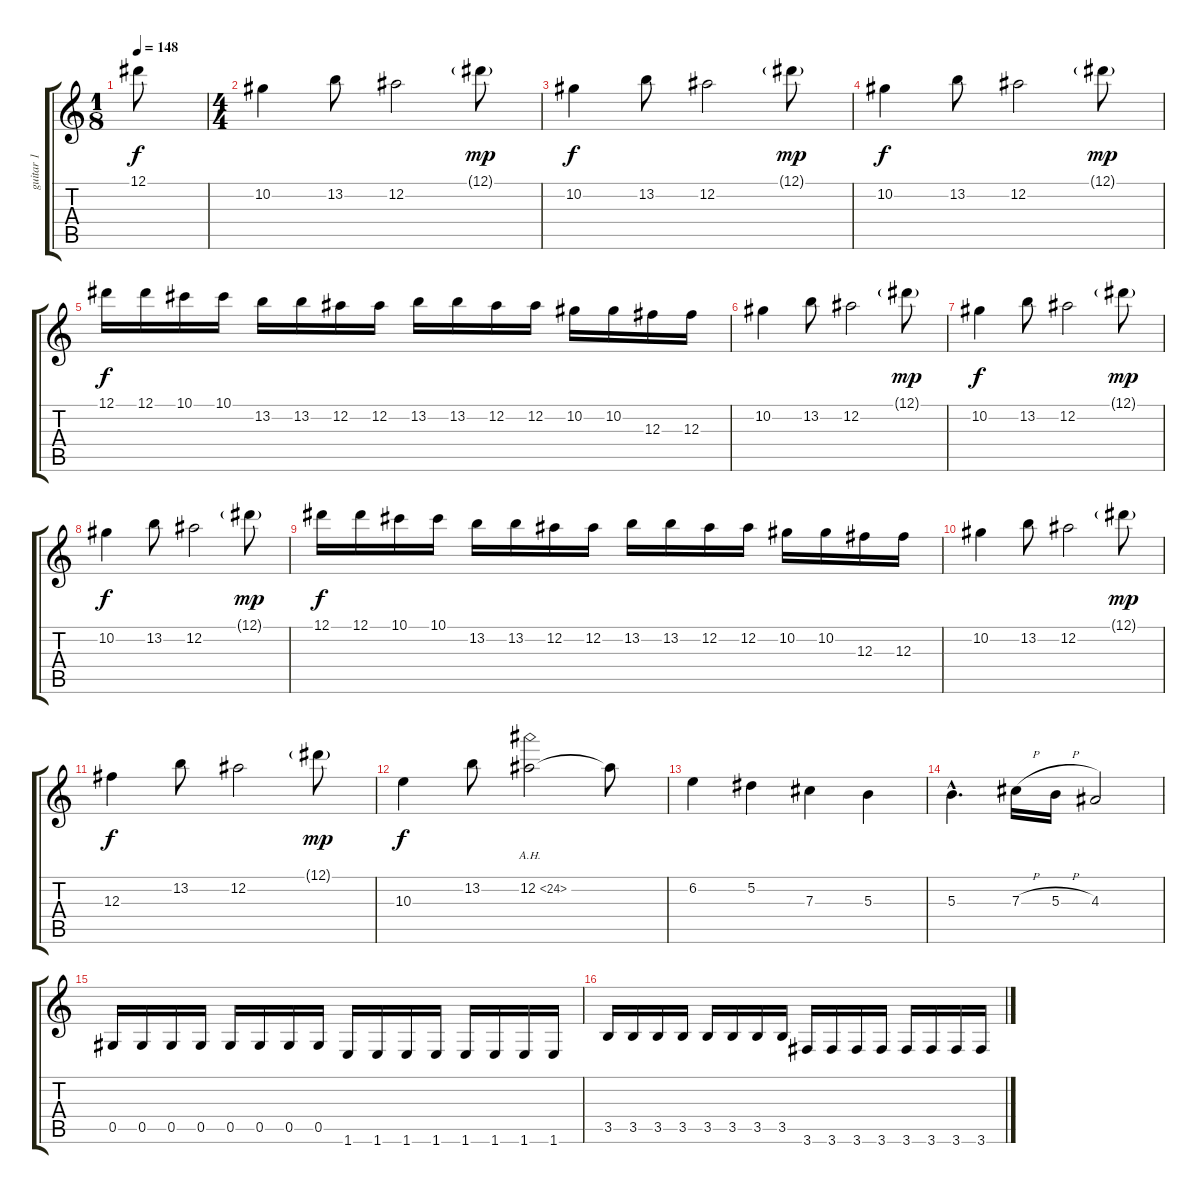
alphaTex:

\track ("guitar 1" "guitar 1") {instrument distortionguitar}
\staff {score tabs}
\tuning (Eb4 Bb3 Gb3 Db3 Ab2 Eb2) {hide}
\ts (1 8)
\tempo 148
\clef g2
\ks c
12.1.8{dy f instrument distortionguitar} |
\ts (4 4)
10.2.4 13.2.8 12.2.2 12.1{g}.8{dy mp} |
10.2.4{dy f} 13.2.8 12.2.2 12.1{g}.8{dy mp} |
10.2.4{dy f} 13.2.8 12.2.2 12.1{g}.8{dy mp} |
12.1.16{dy f} 12.1.16 10.1.16 10.1.16 13.2.16 13.2.16 12.2.16 12.2.16 13.2.16 13.2.16 12.2.16 12.2.16 10.2.16 10.2.16 12.3.16 12.3.16 |
10.2.4 13.2.8 12.2.2 12.1{g}.8{dy mp} |
10.2.4{dy f} 13.2.8 12.2.2 12.1{g}.8{dy mp} |
10.2.4{dy f} 13.2.8 12.2.2 12.1{g}.8{dy mp} |
12.1.16{dy f} 12.1.16 10.1.16 10.1.16 13.2.16 13.2.16 12.2.16 12.2.16 13.2.16 13.2.16 12.2.16 12.2.16 10.2.16 10.2.16 12.3.16 12.3.16 |
10.2.4 13.2.8 12.2.2 12.1{g}.8{dy mp} |
12.3.4{dy f} 13.2.8 12.2.2 12.1{g}.8{dy mp} |
10.3.4{dy f} 13.2.8 12.2{ah 12}.2 12.2{t}.8 |
6.2.4 5.2.4 7.3.4 5.3.4 |
5.3{hac}.4{d} 7.3{h}.16 5.3{h}.16 4.3.2 |
0.5.16 0.5.16 0.5.16 0.5.16 0.5.16 0.5.16 0.5.16 0.5.16 1.6.16 1.6.16 1.6.16 1.6.16 1.6.16 1.6.16 1.6.16 1.6.16 |
3.5.16 3.5.16 3.5.16 3.5.16 3.5.16 3.5.16 3.5.16 3.5.16 3.6.16 3.6.16 3.6.16 3.6.16 3.6.16 3.6.16 3.6.16 3.6.16
